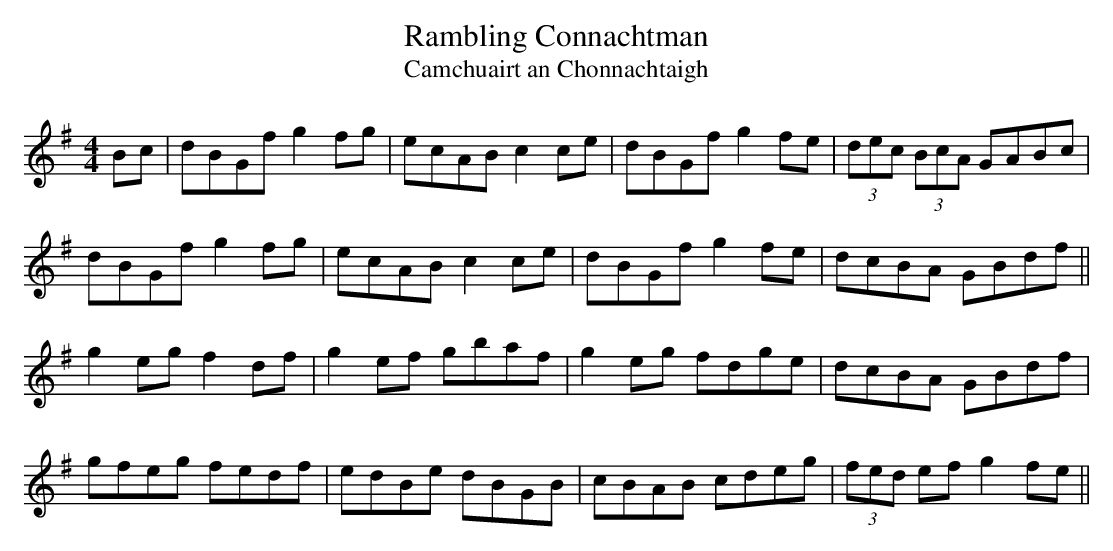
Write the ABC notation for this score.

X:1
T: Rambling Connachtman
T: Camchuairt an Chonnachtaigh
L: 1/8
M: 4/4
K: G
Bc|dBGf g2 fg|ecAB c2 ce|dBGf g2 fe|(3dec (3BcA GABc|
dBGf g2 fg|ecAB c2 ce|dBGf g2 fe|dcBA GBdf ||
g2 eg f2 df|g2 ef gbaf|g2 eg fdge|dcBA GBdf|
gfeg fedf|edBe dBGB|cBAB cdeg|(3fed ef g2 fe ||
